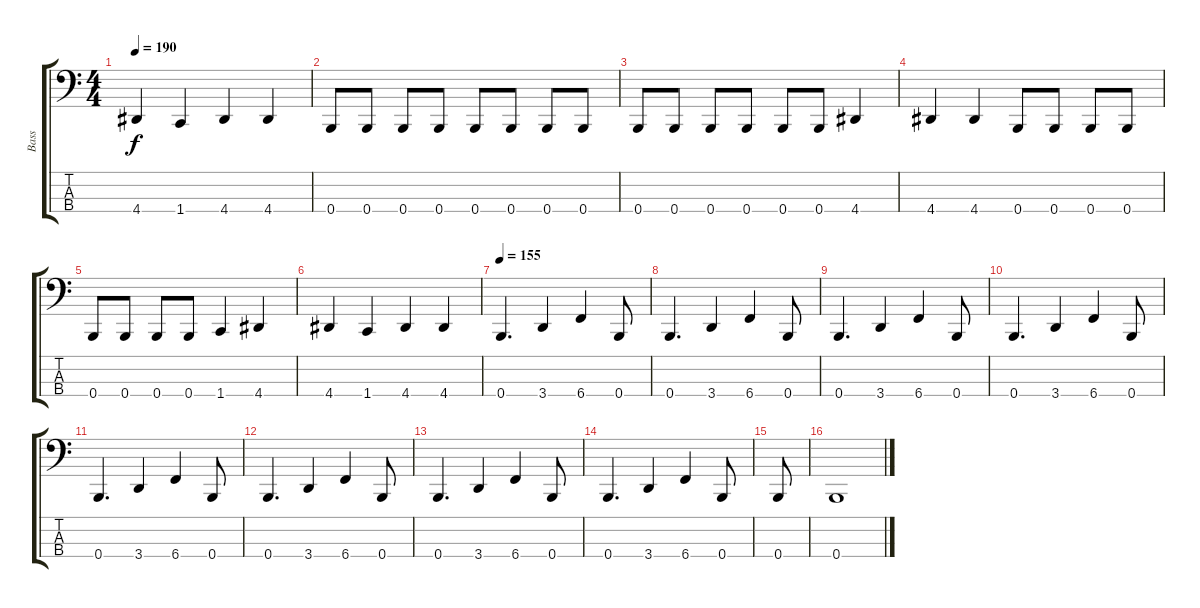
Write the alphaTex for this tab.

\track ("Bass" "Bass") {instrument electricbasspick}
\staff {score tabs}
\tuning (D2 A1 E1 B0) {hide}
\ts (4 4)
\tempo 190
\clef f4
\ks c
4.4.4{dy f} 1.4.4 4.4.4 4.4.4 |
0.4.8 0.4.8 0.4.8 0.4.8 0.4.8 0.4.8 0.4.8 0.4.8 |
0.4.8 0.4.8 0.4.8 0.4.8 0.4.8 0.4.8 4.4.4 |
4.4.4 4.4.4 0.4.8 0.4.8 0.4.8 0.4.8 |
0.4.8 0.4.8 0.4.8 0.4.8 1.4.4 4.4.4 |
4.4.4 1.4.4 4.4.4 4.4.4 |
\tempo 155
0.4.4{d} 3.4.4 6.4.4 0.4.8 |
0.4.4{d} 3.4.4 6.4.4 0.4.8 |
0.4.4{d} 3.4.4 6.4.4 0.4.8 |
0.4.4{d} 3.4.4 6.4.4 0.4.8 |
0.4.4{d} 3.4.4 6.4.4 0.4.8 |
0.4.4{d} 3.4.4 6.4.4 0.4.8 |
0.4.4{d} 3.4.4 6.4.4 0.4.8 |
0.4.4{d} 3.4.4 6.4.4 0.4.8 |
0.4.8 |
0.4.1
